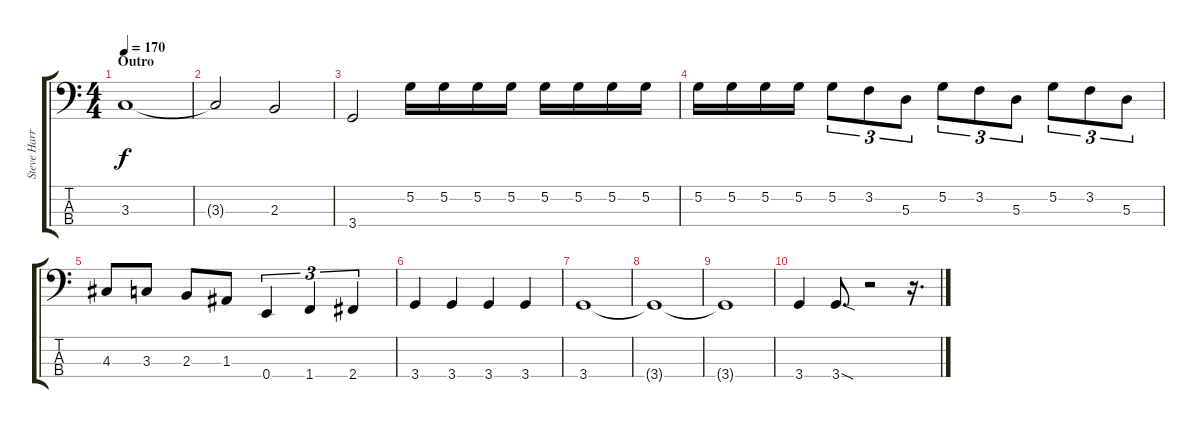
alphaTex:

\track ("Steve Harris" "Steve Harr") {instrument electricbassfinger}
\staff {score tabs}
\tuning (G2 D2 A1 E1) {hide}
\ts (4 4)
\section ("" "Outro")
\tempo 170
\clef f4
\ks c
3.3.1{dy f} |
3.3{t}.2 2.3.2 |
3.4.2 5.2.16 5.2.16 5.2.16 5.2.16 5.2.16 5.2.16 5.2.16 5.2.16 |
5.2.16 5.2.16 5.2.16 5.2.16 5.2.8{tu (3 2)} 3.2.8{tu (3 2)} 5.3.8{tu (3 2)} 5.2.8{tu (3 2)} 3.2.8{tu (3 2)} 5.3.8{tu (3 2)} 5.2.8{tu (3 2)} 3.2.8{tu (3 2)} 5.3.8{tu (3 2)} |
4.3.8 3.3.8 2.3.8 1.3.8 0.4.4{tu (3 2)} 1.4.4{tu (3 2)} 2.4.4{tu (3 2)} |
3.4.4 3.4.4 3.4.4 3.4.4 |
3.4.1 |
3.4{t}.1 |
3.4{t}.1 |
3.4.4 3.4{sod}.8{d} r.2 r.16{d}
